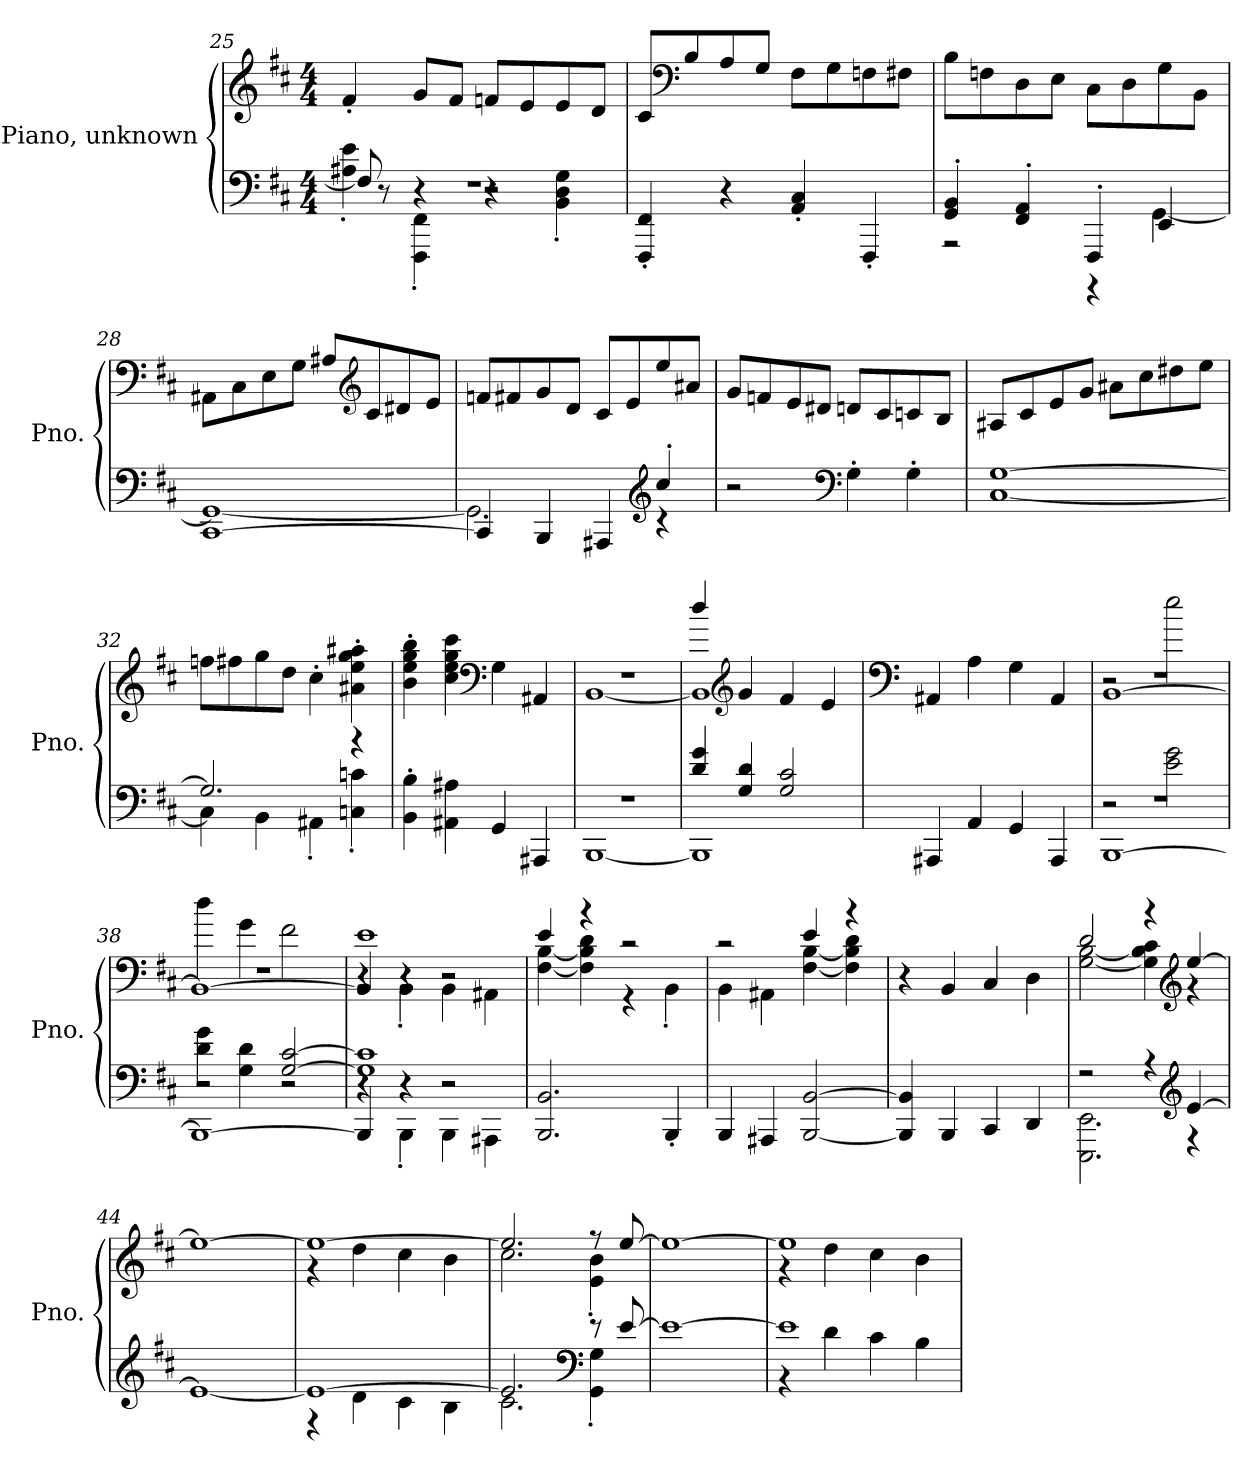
**kern	**kern
*part1	*part1
*staff2	*staff1
*I"Piano, unknown	*
*I'Pno.	*
*clefF4	*clefG2
*k[f#c#]	*k[f#c#]
*M4/4	*M4/4
=25	=25
*^	*
*	*^	*
1r	4A#X\' 4e\'	8F#/]	4f#'/
.	.	8r	.
.	4FFF#\' 4FF#\'	4r	8g/L
.	.	.	8f#/J
.	4r	2r	8fn/L
.	.	.	8e/
.	4BB\' 4D\' 4G\'	.	8e/
.	.	.	8d/J
*v	*v	*v	*
=26	=26
4FFF#/' 4FF#/'	8c#/L
*	*clefF4
.	8B/
4r	8A/
.	8G/J
4AA/' 4C#/'	8F#\L
.	8G\
4FFF#'/	8Fn\
.	8F#X\J
=27	=27
*^	*
4GG/' 4BB/'	2r	8B\L
.	.	8Fn\
4FF#/' 4AA/'	.	8D\
.	.	8E\J
4FFF#'/	4r	8C#\L
.	.	8D\
4EE/	[4GG\	8G\
.	.	8BB\J
!!LO:PB:g=z
=28	=28	=28
[1CC#	1GG_	8AA#X\L
.	.	8C#\
.	.	8E\
.	.	8G\J
.	.	8A#X/L
*	*	*clefG2
.	.	8c#/
.	.	8d#X/
.	.	8e/J
=29	=29	=29
4CC#/]	2.GG\]	8fn/L
.	.	8f#X/
4BBB/	.	8g/
.	.	8d/J
4AAA#X/	.	8c#/L
.	.	8e/
*clefG2	*	*
4cc#'/	4r	8ee/
.	.	8a#X/J
*v	*v	*
=30	=30
2r	8g/L
.	8fn/
.	8e/
.	8d#X/J
*clefF4	*
4G'\	8dn/L
.	8c#/
4G'\	8cn/
.	8B/J
!!LO:LB:g=z
=31	=31
*^	*
[1G	[1C#	8A#X/L
.	.	8c#/
.	.	8e/
.	.	8g/J
.	.	8a#X\L
.	.	8cc#\
.	.	8dd#X\
.	.	8ee\J
=32	=32	=32
2.G/]	4C#\]	8ffn\L
.	.	8ff#X\
.	4BB\	8gg\
.	.	8dd\J
.	4AA#X'\	4cc#'\
4r	4Cn\' 4cn\'	4a#X\' 4ee\' 4gg\' 4aa#X\'
*v	*v	*
=33	=33
4BB\' 4B\'	4b\' 4ee\' 4gg\' 4bb\'
4AA#X\ 4A#X\	4cc#\ 4ee\ 4gg\ 4ccc#\
*	*clefF4
4GG/	4G\
4AAA#X/	4AA#X/
=34	=34
*^	*^
1r	[1BBB	1r	[1BB
=35	=35	=35	=35
4d/ 4g/	1BBB]	4dd/	1BB]
*	*	*clefG2	*
4G/ 4d/	.	4g/	.
2G/ 2c#/	.	4f#/	.
.	.	4e/	.
*v	*v	*	*
*	*v	*v
!!LO:LB:g=z
=36	=36
*	*clefF4
4AAA#X/	4AA#X/
4AA/	4A\
4GG/	4G\
4AAA#/	4AA#/
=37	=37
*^	*^
*	*^	*	*^
1r	2r	[1BBB	1r	2r	[1BB
.	2e\ 2g\	.	.	2ee\	.
=38	=38	=38	=38	=38	=38
2r	4d\ 4g\	1BBB_	1r	4dd\	1BB_
.	4G\ 4d\	.	.	4g\	.
[2G/ [2c#/	2r	.	.	2f#\	.
=39	=39	=39	=39	=39	=39
1G] 1c#]	4r	4BBB/]	1e	4r	4BB/]
.	4BBB'\	4r	.	4BB'\	4r
.	4BBB\	2r	.	4BB\	2r
.	4AAA#X\	.	.	4AA#X\	.
*v	*v	*v	*	*	*
*	*	*v	*v
=40	=40	=40
2.BBB/ 2.BB/	4e/	[4F#\ [4B\
.	4r	4F#\] 4B\] 4d\
.	2r	4r
4BBB'/	.	4BB'\
=41	=41	=41
4BBB/	2r	4BB\
4AAA#X/	.	4AA#X\
[2BBB/ [2BB/	4e/	[4F#\ [4B\
.	4r	4F#\] 4B\] 4d\
*	*v	*v
=42	=42
4BBB/] 4BB/]	4r
4BBB/	4BB/
4CC#/	4C#/
4DD/	4D\
!!LO:LB:g=z
=43	=43
*^	*^
2r	2.EEE\ 2.EE\	2d/	[2G\ [2B\
4r	.	4r	4G\] 4B\] 4c#\
*clefG2	*	*clefG2	*
[4e/	4r	[4ee/	4r
*v	*v	*	*
*	*v	*v
=44	=44
1e_	1ee_
=45	=45
*^	*^
1e_	4r	1ee_	4r
.	4d\	.	4dd\
.	4c#\	.	4cc#\
.	4B\	.	4b\
=46	=46	=46	=46
2.e/]	2.c#\	2.ee/]	2.cc#\
*clefF4	*	*	*
8r	4GG\' 4G\'	8r	4e\' 4b\'
[8e/	.	[8ee/	.
*v	*v	*	*
*	*v	*v
=47	=47
1e_	1ee_
=48	=48
*^	*^
1e]	4r	1ee]	4r
.	4d\	.	4dd\
.	4c#\	.	4cc#\
.	4B\	.	4b\
*v	*v	*	*
*	*v	*v
=	=
*-	*-
